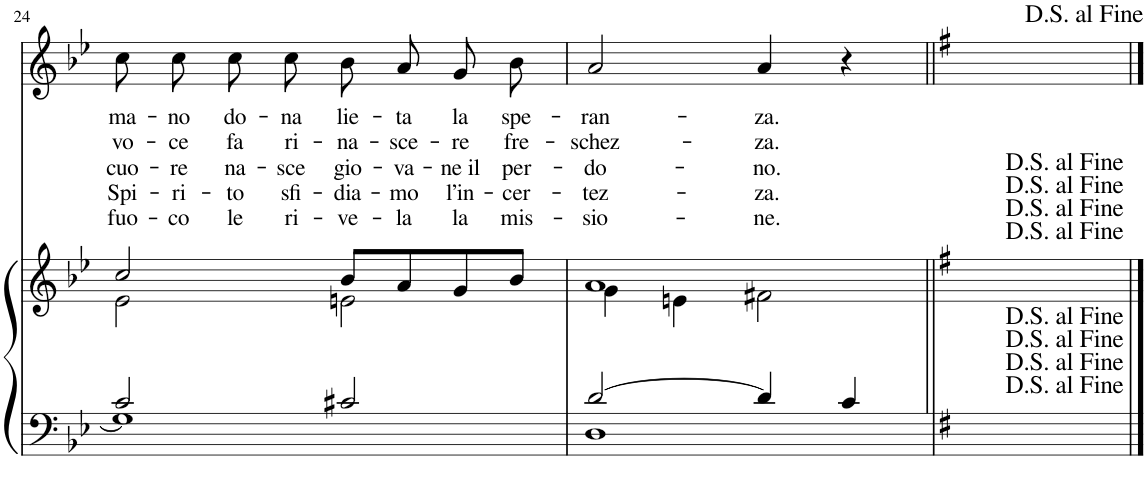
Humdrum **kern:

**kern	**kern	**kern	**text	**text	**text	**text	**text
*part3	*part2	*part1	*part1	*part1	*part1	*part1	*part1
*staff3	*staff2	*staff1	*staff1	*staff1	*staff1	*staff1	*staff1
*I"Pipe Organ	*I"Organo	*I"Soprani	*	*	*	*	*
*I'P Org	*	*	*	*	*	*	*
!!LO:PB:g=z
*clefF4	*clefG2	*clefG2	*	*	*	*	*
*	*	*Trd1c2	*	*	*	*	*
*k[b-e-]	*k[b-e-]	*k[b-e-]	*	*	*	*	*
*B-:	*B-:	*B-:	*	*	*	*	*
*M4/4	*M4/4	*M4/4	*	*	*	*	*
*met(c)	*met(c)	*met(c)	*	*	*	*	*
=24	=24	=24	=24	=24	=24	=24	=24
*^	*^	*	*	*	*	*	*
!	!	!	!	!	!LO:LY:b	!LO:LY:b	!LO:LY:b	!LO:LY:b	!LO:LY:b
2c/	1G]	2cc/	2e-\	8cc\L	ma-	vo-	cuo-	Spi-	fuo-
!	!	!	!	!	!LO:LY:b	!LO:LY:b	!LO:LY:b	!LO:LY:b	!LO:LY:b
.	.	.	.	8cc\J	-no	-ce	-re	-ri-	-co
!	!	!	!	!	!LO:LY:b	!LO:LY:b	!LO:LY:b	!LO:LY:b	!LO:LY:b
.	.	.	.	8cc\L	do-	fa	na-	-to	le
!	!	!	!	!	!LO:LY:b	!LO:LY:b	!LO:LY:b	!LO:LY:b	!LO:LY:b
.	.	.	.	8cc\J	-na	ri-	-sce	sfi-	ri-
!	!	!	!	!	!LO:LY:b	!LO:LY:b	!LO:LY:b	!LO:LY:b	!LO:LY:b
2c#X/	.	8b-/L	2en\	8b-/L	lie-	-na-	gio-	-dia-	-ve-
!	!	!	!	!	!LO:LY:b	!LO:LY:b	!LO:LY:b	!LO:LY:b	!LO:LY:b
.	.	8a/	.	8a/J	-ta	-sce-	-va-	-mo	-la
!	!	!	!	!	!LO:LY:b	!LO:LY:b	!LO:LY:b	!LO:LY:b	!LO:LY:b
.	.	8g/	.	8g/L	la	-re	-ne il	l’in-	la
!	!	!	!	!	!LO:LY:b	!LO:LY:b	!LO:LY:b	!LO:LY:b	!LO:LY:b
.	.	8b-/J	.	8b-/J	spe-	fre-	per-	-cer-	mis-
=25	=25	=25	=25	=25	=25	=25	=25	=25	=25
!	!	!	!	!	!LO:LY:b	!LO:LY:b	!LO:LY:b	!LO:LY:b	!LO:LY:b
[2d/	1D	1a	4g\	2a/	-ran-	-schez-	-do-	-tez-	-sio-
.	.	.	4en\	.	.	.	.	.	.
!	!	!	!	!	!LO:LY:b	!LO:LY:b	!LO:LY:b	!LO:LY:b	!LO:LY:b
4d/]	.	.	2f#X\	4a/	-za.	-za.	-no.	-za.	-ne.
4c/	.	.	.	4r	.	.	.	.	.
*v	*v	*	*	*	*	*	*	*	*
*	*v	*v	*	*	*	*	*	*
=26||	=26||	=26||	=26||	=26||	=26||	=26||	=26||
*k[f#]	*k[f#]	*k[f#]	*	*	*	*	*
*G:	*G:	*G:	*	*	*	*	*
1ryy	1ryy	1ryy	.	.	.	.	.
==	==	==	==	==	==	==	==
*-	*-	*-	*-	*-	*-	*-	*-
